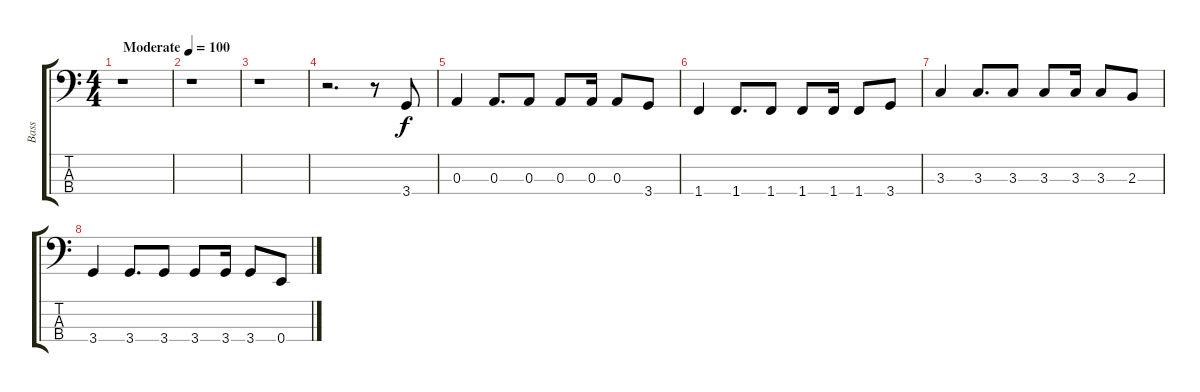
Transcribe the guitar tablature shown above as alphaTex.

\track ("Bass" "Bass") {instrument electricbassfinger}
\staff {score tabs}
\tuning (G2 D2 A1 E1) {hide}
\ts (4 4)
\tempo (100 "Moderate")
\clef f4
\ks c
r.1{dy f instrument electricbassfinger} |
r.1 |
r.1 |
r.2{d} r.8 3.4.8 |
0.3.4 0.3.8{d} 0.3.8 0.3.8 0.3.16 0.3.8 3.4.8 |
1.4.4 1.4.8{d} 1.4.8 1.4.8 1.4.16 1.4.8 3.4.8 |
3.3.4 3.3.8{d} 3.3.8 3.3.8 3.3.16 3.3.8 2.3.8 |
3.4.4 3.4.8{d} 3.4.8 3.4.8 3.4.16 3.4.8 0.4.8
